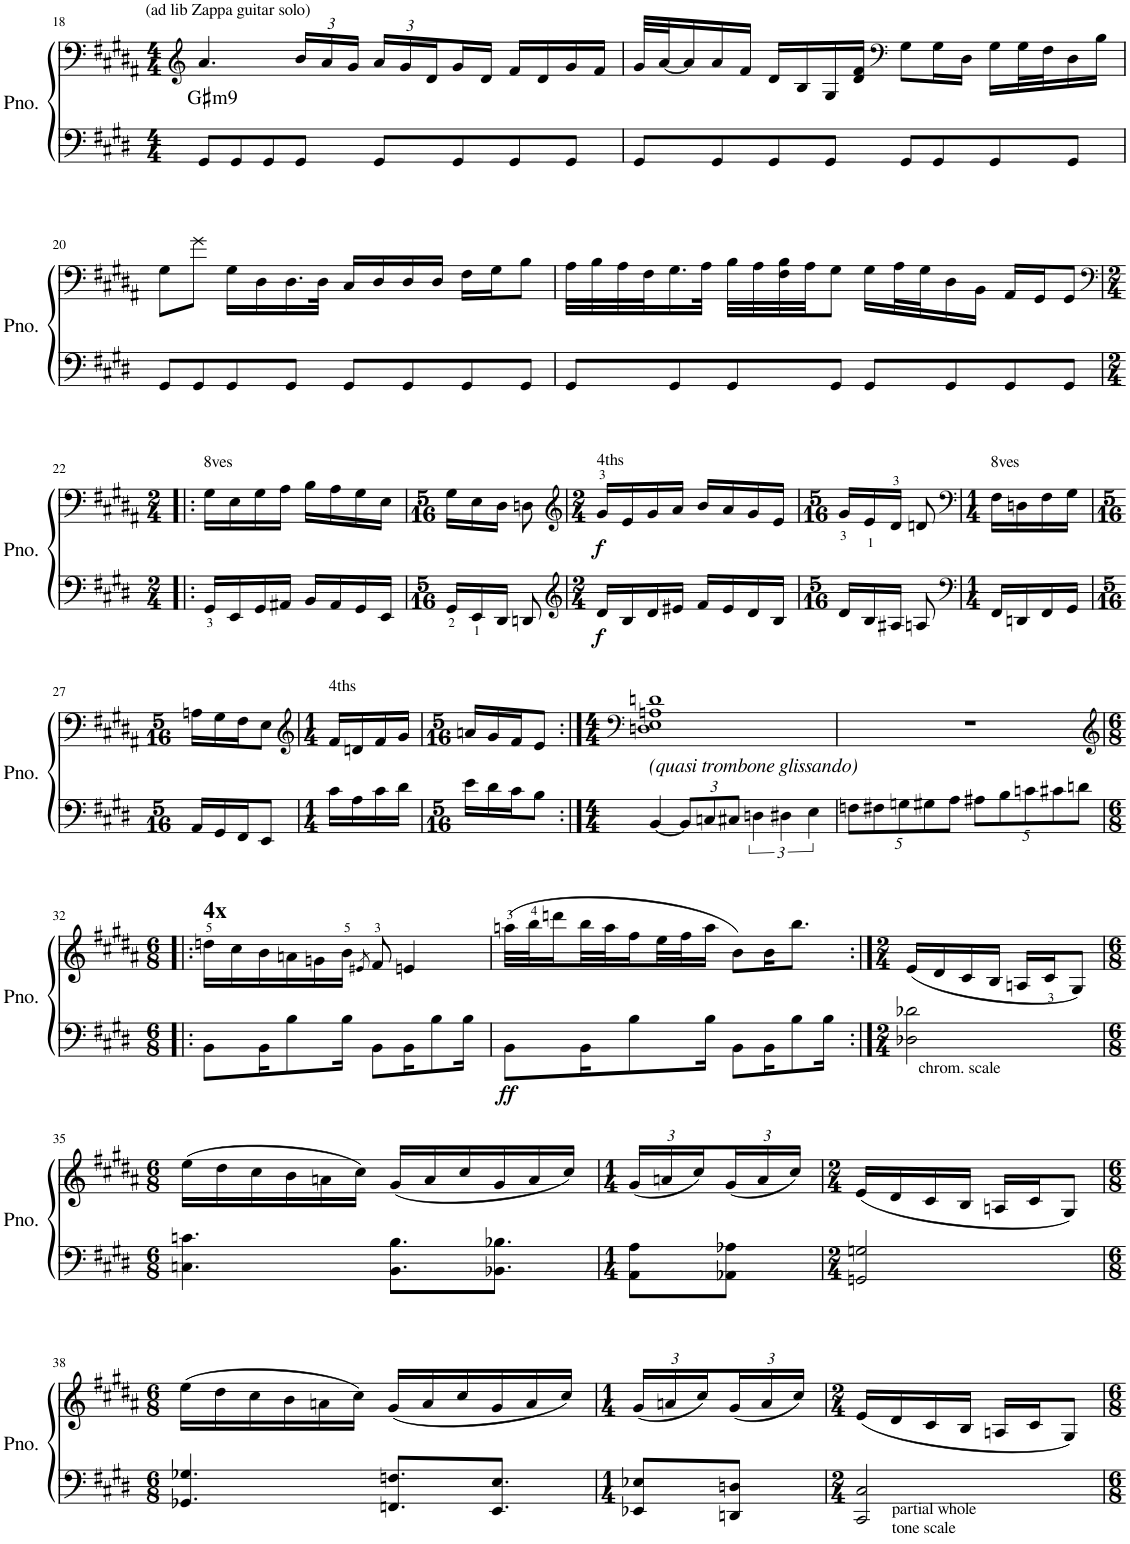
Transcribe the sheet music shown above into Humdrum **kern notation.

**kern	**kern	**dynam	**harte
*part1	*part1	*part1	*part1
*staff2	*staff1	*staff1/2	*
*I"Piano	*	*	*
*I'Pno.	*	*	*
!!LO:PB:g=z
*clefF4	*clefG2	*	*
*k[f#c#g#d#]	*k[f#c#g#d#a#]	*	*
*M4/4	*M4/4	*	*
=18	=18	=18	=18
!	!	!	!LO:H:kt=m9
8GG#/L	4.a#/	.	G#:min9
8GG#/	.	.	.
8GG#/	.	.	.
*	*Xbrackettup	*	*
!	!LO:TX:a:t=(ad lib Zappa guitar solo)	!	!
8GG#/J	24b/LL	.	.
.	24a#/	.	.
.	24g#/JJ	.	.
8GG#/L	24a#/LL	.	.
.	24g#/	.	.
.	24d#/	.	.
8GG#/	16g#/	.	.
.	16d#/JJ	.	.
8GG#/	16f#/LL	.	.
.	16d#/	.	.
8GG#/J	16g#/	.	.
.	16f#/JJ	.	.
=19	=19	=19	=19
8GG#/L	32g#/LLL	.	.
.	[32a#/J	.	.
.	16a#/]	.	.
8GG#/	16a#/	.	.
.	16f#/JJ	.	.
8GG#/	16d#/LL	.	.
.	16B/	.	.
8GG#/J	16G#/	.	.
.	16d#/ 16f#/JJ	.	.
*	*clefF4	*	*
8GG#/L	8G#\L	.	.
8GG#/	16G#\L	.	.
.	16D#\JJ	.	.
8GG#/	16G#\LL	.	.
.	32G#\L	.	.
.	32F#\J	.	.
8GG#/J	16D#\	.	.
.	16B\JJ	.	.
!!LO:LB:g=z
=20	=20	=20	=20
8GG#/L	8G#\L	.	.
8GG#/	8g#\J	.	.
8GG#/	16G#\LL	.	.
.	16D#\	.	.
8GG#/J	16.D#\	.	.
.	32D#\JJk	.	.
8GG#/L	16C#/LL	.	.
.	16D#/	.	.
8GG#/	16D#/	.	.
.	16D#/JJ	.	.
8GG#/	16F#\LL	.	.
.	16G#\J	.	.
8GG#/J	8B\J	.	.
=21	=21	=21	=21
8GG#/L	32A#\LLL	.	.
.	32B\	.	.
.	32A#\	.	.
.	32F#\J	.	.
8GG#/	16.G#\	.	.
.	32A#\JJk	.	.
8GG#/	32B\LLL	.	.
.	32A#\	.	.
.	32F#\ 32B\	.	.
.	32A#\JJ	.	.
8GG#/J	8G#\J	.	.
8GG#/L	16G#\LL	.	.
.	32A#\L	.	.
.	32G#\J	.	.
8GG#/	16D#\	.	.
.	16BB\JJ	.	.
8GG#/	16AA#/LL	.	.
.	16GG#/J	.	.
8GG#/J	8GG#/J	.	.
!!LO:LB:g=z
=22!|:	=22!|:	=22!|:	=22!|:
*	*clefF4	*	*
*	*k[f#c#g#d#a#]	*	*
*M2/4	*M2/4	*	*
!	!LO:TX:a:t=8ves	!	!
16GG#/LL	16G#\LL	.	.
16EE/	16E\	.	.
16GG#/	16G#\	.	.
16AA#X/JJ	16A#\JJ	.	.
16BB/LL	16B\LL	.	.
16AA#/	16A#\	.	.
16GG#/	16G#\	.	.
16EE/JJ	16E\JJ	.	.
=23	=23	=23	=23
*M5/16	*M5/16	*	*
16GG#/LL	16G#\LL	.	.
16EE/	16E\	.	.
16DD#/JJ	16D#\JJ	.	.
8DDn/	8Dn\	.	.
=24	=24	=24	=24
*clefG2	*clefG2	*	*
*M2/4	*M2/4	*	*
!	!LO:TX:a:t=4ths	!	!
!	!	!LO:DY:b=2	!
!	!	!LO:DY:n=1:b	!
16d#/LL	16g#/LL	f f	.
16B/	16e/	.	.
16d#/	16g#/	.	.
16e#X/JJ	16a#/JJ	.	.
16f#/LL	16b/LL	.	.
16e#/	16a#/	.	.
16d#/	16g#/	.	.
16B/JJ	16e/JJ	.	.
=25	=25	=25	=25
*M5/16	*M5/16	*	*
16d#/LL	16g#/LL	.	.
16B/	16e/	.	.
16A#X/JJ	16d#/JJ	.	.
8An/	8dn/	.	.
=26	=26	=26	=26
*clefF4	*clefF4	*	*
*M1/4	*M1/4	*	*
!	!LO:TX:a:t=8ves	!	!
16FF#/LL	16F#\LL	.	.
16DDn/	16Dn\	.	.
16FF#/	16F#\	.	.
16GG#/JJ	16G#\JJ	.	.
!!LO:LB:g=z
=27	=27	=27	=27
*M5/16	*M5/16	*	*
16AA/LL	16An\LL	.	.
16GG#/	16G#\	.	.
16FF#/J	16F#\J	.	.
8EE/J	8E\J	.	.
=28	=28	=28	=28
*	*clefG2	*	*
*M1/4	*M1/4	*	*
!	!LO:TX:a:t=4ths	!	!
16c#\LL	16f#/LL	.	.
16A\	16dn/	.	.
16c#\	16f#/	.	.
16d#\JJ	16g#/JJ	.	.
=29	=29	=29	=29
*M5/16	*M5/16	*	*
16e\LL	16an/LL	.	.
16d#\	16g#/	.	.
16c#\J	16f#/J	.	.
8B\J	8e/J	.	.
=30:|!	=30:|!	=30:|!	=30:|!
*	*clefF4	*	*
*M4/4	*M4/4	*	*
!LO:TX:a:i:t=(quasi trombone glissando)	!	!	!
[4BB/	1Dn 1E 1An 1dn	.	.
*Xbrackettup	*	*	*
12BB/L]	.	.	.
12Cn/	.	.	.
12C#X/J	.	.	.
*brackettup	*	*	*
6Dn\	.	.	.
6D#X\	.	.	.
6E\	.	.	.
=31	=31	=31	=31
*Xbrackettup	*	*	*
10Fn\L	1r	.	.
10F#X\	.	.	.
10Gn\	.	.	.
10G#X\	.	.	.
10A\J	.	.	.
10A#X\L	.	.	.
10B\	.	.	.
10cn\	.	.	.
10c#X\	.	.	.
10dn\J	.	.	.
!!LO:LB:g=z
=32!|:	=32!|:	=32!|:	=32!|:
*	*clefG2	*	*
*M6/8	*M6/8	*	*
!	!LO:TX:a:B:t=4x	!	!
8BB\L	16ddn\LL	.	.
.	16cc#\	.	.
16BB\K	16b\	.	.
8B\	16an\	.	.
.	16gn\	.	.
16B\Jk	16b\JJ	.	.
.	8qe#X/	.	.
8BB\L	8f#/	.	.
16BB\K	4en/	.	.
8B\	.	.	.
16B\Jk	.	.	.
=33	=33	=33	=33
!	!	!LO:DY:b=2	!
8BB\L	(32aan\LLL	ff	.
.	32bb\J	.	.
.	16dddn\	.	.
16BB\K	32bb\L	.	.
.	32aa\J	.	.
8B\	16ff#\	.	.
.	32ee\L	.	.
.	32ff#\J	.	.
16B\Jk	16aa\JJ	.	.
8BB\L	8b\L)	.	.
16BB\K	16b\K	.	.
8B\	8.bb\J	.	.
16B\Jk	.	.	.
=34:|!	=34:|!	=34:|!	=34:|!
*M2/4	*M2/4	*	*
!LO:TX:b:t=chrom. scale	!	!	!
2D-X\ 2d-X\	(16e/LL	.	.
.	16d#/	.	.
.	16c#/	.	.
.	16B/JJ	.	.
.	16An/LL	.	.
.	16c#/J	.	.
.	8G#/J)	.	.
!!LO:LB:g=z
=35	=35	=35	=35
*M6/8	*M6/8	*	*
4.Cn\ 4.cn\	(16ee\LL	.	.
.	16dd#\	.	.
.	16cc#\	.	.
.	16b\	.	.
.	16an\	.	.
.	16cc#\JJ)	.	.
8.BB\ 8.B\L	(16g#/LL	.	.
.	16a/	.	.
.	16cc#/	.	.
8.BB-X\ 8.B-X\J	16g#/	.	.
.	16a/	.	.
.	16cc#/JJ)	.	.
=36	=36	=36	=36
*M1/4	*M1/4	*	*
8AA\ 8A\L	(24g#/LL	.	.
.	24an/	.	.
.	24cc#/)	.	.
8AA-X\ 8A-X\J	(24g#/	.	.
.	24a/	.	.
.	24cc#/JJ)	.	.
=37	=37	=37	=37
*M2/4	*M2/4	*	*
2GGn/ 2Gn/	(16e/LL	.	.
.	16d#/	.	.
.	16c#/	.	.
.	16B/JJ	.	.
.	16An/LL	.	.
.	16c#/J	.	.
.	8G#/J)	.	.
!!LO:LB:g=z
=38	=38	=38	=38
*M6/8	*M6/8	*	*
4.GG-X/ 4.G-X/	(16ee\LL	.	.
.	16dd#\	.	.
.	16cc#\	.	.
.	16b\	.	.
.	16an\	.	.
.	16cc#\JJ)	.	.
8.FFn/ 8.Fn/L	(16g#/LL	.	.
.	16a/	.	.
.	16cc#/	.	.
8.EE/ 8.E/J	16g#/	.	.
.	16a/	.	.
.	16cc#/JJ)	.	.
=39	=39	=39	=39
*M1/4	*M1/4	*	*
8EE-X/ 8E-X/L	(24g#/LL	.	.
.	24an/	.	.
.	24cc#/)	.	.
8DDn/ 8Dn/J	(24g#/	.	.
.	24a/	.	.
.	24cc#/JJ)	.	.
=40	=40	=40	=40
*M2/4	*M2/4	*	*
!LO:TX:a:t=partial whole	!	!	!
!LO:TX:a:t=tone scale	!	!	!
2CC#/ 2C#/	(16e/LL	.	.
.	16d#/	.	.
.	16c#/	.	.
.	16B/JJ	.	.
.	16An/LL	.	.
.	16c#/J	.	.
.	8G#/J)	.	.
=	=	=	=
*-	*-	*-	*-
